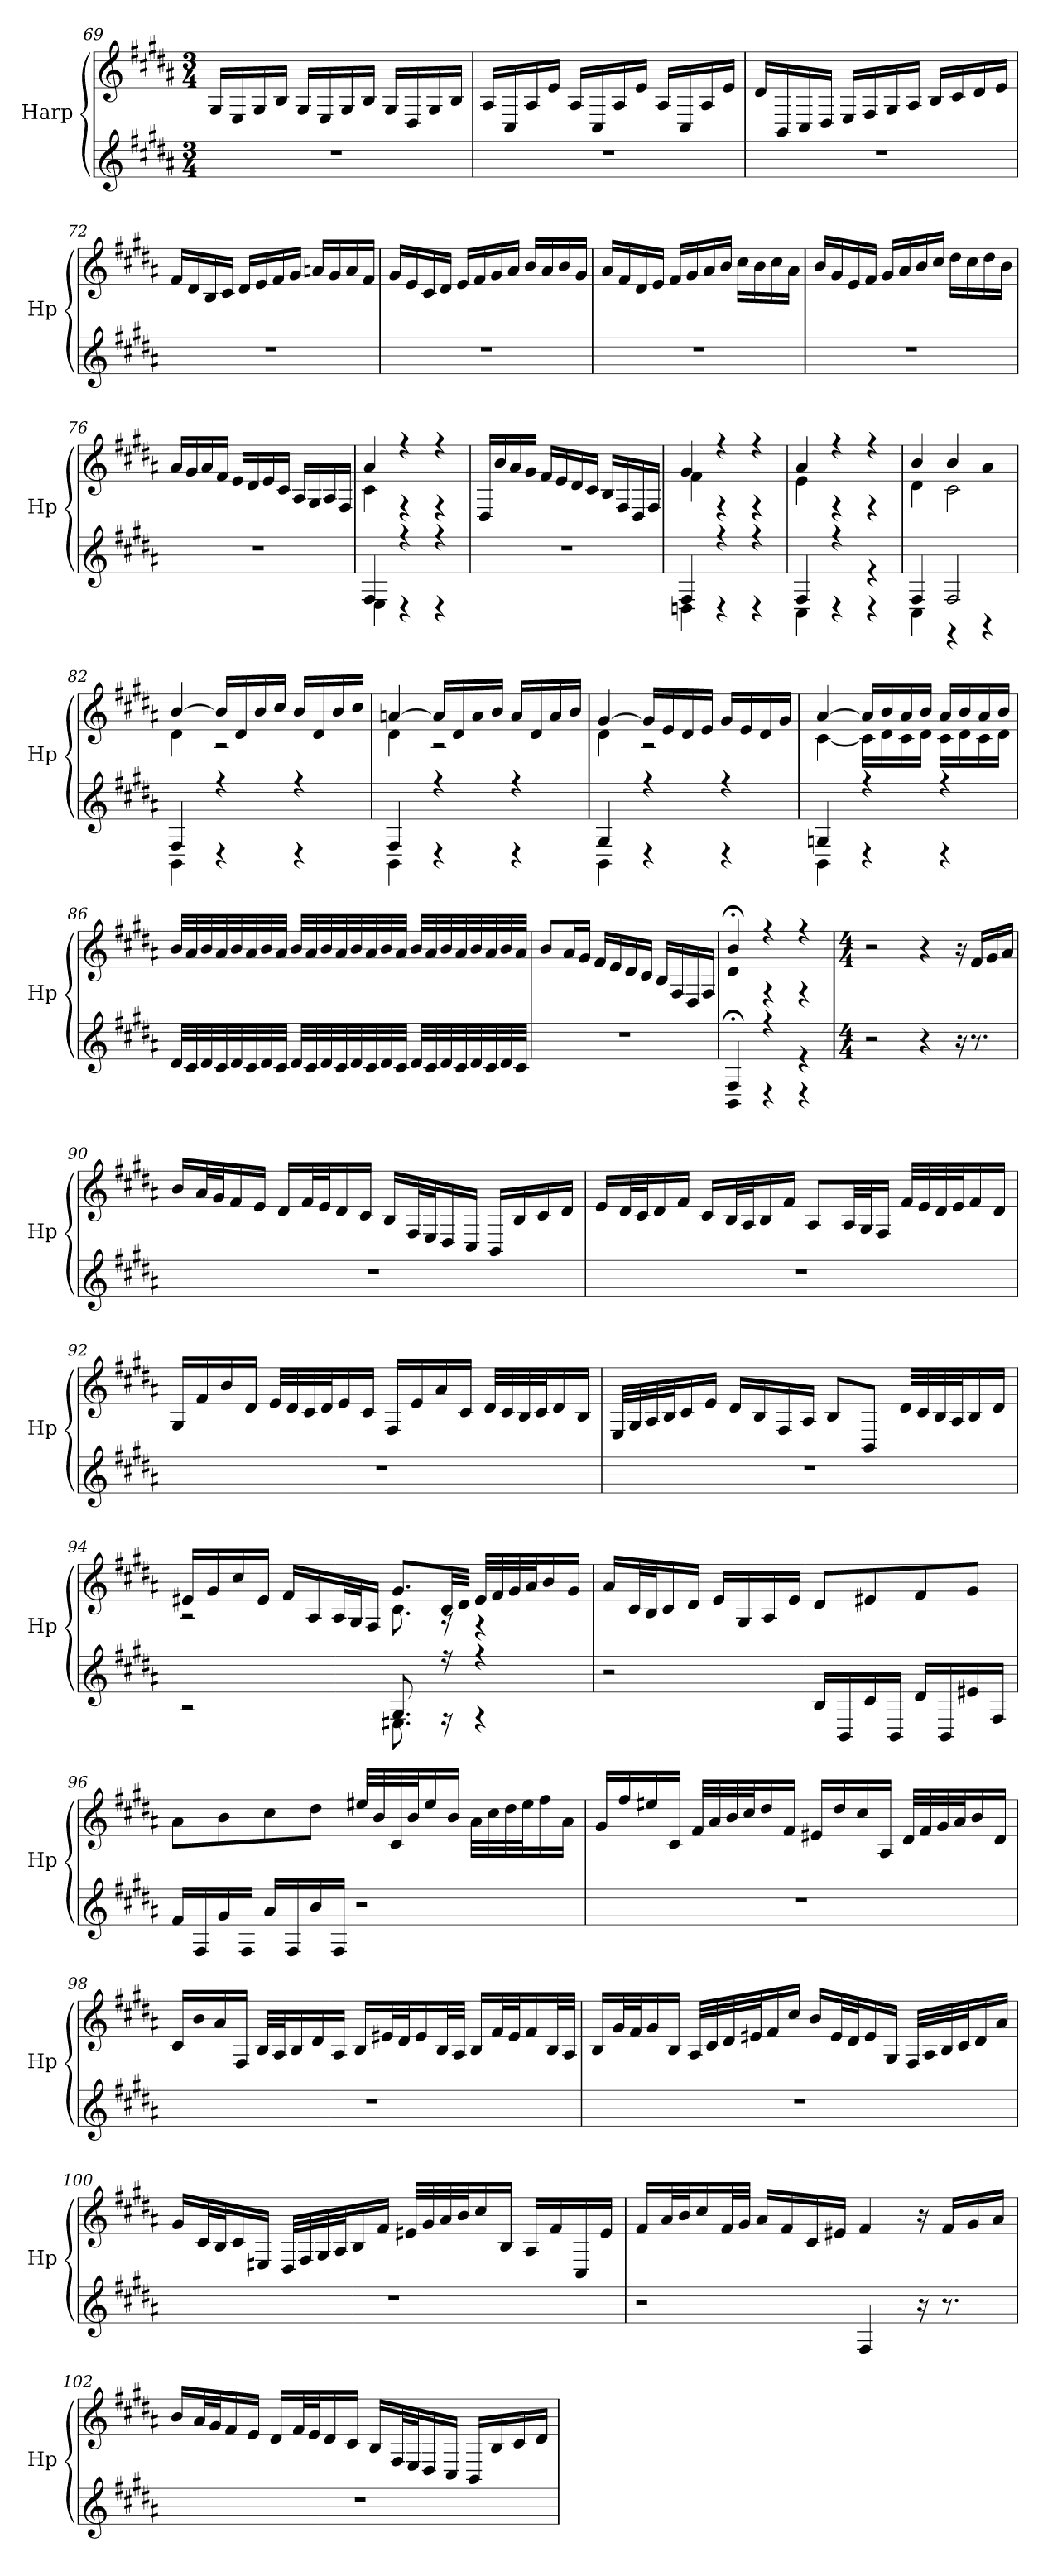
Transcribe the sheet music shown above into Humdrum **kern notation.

**kern	**kern
*part1	*part1
*staff2	*staff1
*I"Harp	*
*I'Hp	*
!!LO:PB:g=z
*clefG2	*clefG2
*k[f#c#g#d#a#]	*k[f#c#g#d#a#]
*M3/4	*M3/4
=69	=69
2.r	16G#/LL
.	16E/
.	16G#/
.	16B/JJ
.	16G#/LL
.	16E/
.	16G#/
.	16B/JJ
.	16G#/LL
.	16D#/
.	16G#/
.	16B/JJ
=70	=70
2.r	16A#/LL
.	16C#/
.	16A#/
.	16e/JJ
.	16A#/LL
.	16C#/
.	16A#/
.	16e/JJ
.	16A#/LL
.	16C#/
.	16A#/
.	16e/JJ
!!LO:LB:g=z
=71	=71
2.r	16d#/LL
.	16BB/
.	16C#/
.	16D#/JJ
.	16E/LL
.	16F#/
.	16G#/
.	16A#/JJ
.	16B/LL
.	16c#/
.	16d#/
.	16e/JJ
=72	=72
2.r	16f#/LL
.	16d#/
.	16B/
.	16c#/JJ
.	16d#/LL
.	16e/
.	16f#/
.	16g#/JJ
.	16an/LL
.	16g#/
.	16a/
.	16f#/JJ
=73	=73
2.r	16g#/LL
.	16e/
.	16c#/
.	16d#/JJ
.	16e/LL
.	16f#/
.	16g#/
.	16a#/JJ
.	16b/LL
.	16a#/
.	16b/
.	16g#/JJ
!!LO:LB:g=z
=74	=74
2.r	16a#/LL
.	16f#/
.	16d#/
.	16e/JJ
.	16f#/LL
.	16g#/
.	16a#/
.	16b/JJ
.	16cc#\LL
.	16b\
.	16cc#\
.	16a#\JJ
=75	=75
2.r	16b/LL
.	16g#/
.	16e/
.	16f#/JJ
.	16g#/LL
.	16a#/
.	16b/
.	16cc#/JJ
.	16dd#\LL
.	16cc#\
.	16dd#\
.	16b\JJ
=76	=76
2.r	16a#/LL
.	16g#/
.	16a#/
.	16f#/JJ
.	16e/LL
.	16d#/
.	16e/
.	16c#/JJ
.	16A#/LL
.	16G#/
.	16A#/
.	16F#/JJ
=77	=77
*^	*^
4F#/	4E\	4a#/	4c#\
4r	4rD	4r	4rF
4r	4rD	4r	4rF
*v	*v	*	*
*	*v	*v
!!LO:LB:g=z
=78	=78
2.r	16D#/LL
.	16b/
.	16a#/
.	16g#/JJ
.	16f#/LL
.	16e/
.	16d#/
.	16c#/JJ
.	16B/LL
.	16F#/
.	16D#/
.	16F#/JJ
=79	=79
*^	*^
4F#/	4Dn\	4g#/	4f#\
4r	4rD	4r	4rF
4r	4rD	4r	4rF
=80	=80	=80	=80
4F#/	4C#\	4a#/	4e\
4r	4rD	4r	4rF
4re	4rD	4r	4rF
=81	=81	=81	=81
4F#/	4C#\	4b/	4d#\
2F#/	4rEE	4b/	2c#\
.	4rGG	4a#/	.
=82	=82	=82	=82
4F#/	4BB\	[4b/	4d#\
4r	4rD	16b/LL]	2rA
.	.	16d#/	.
.	.	16b/	.
.	.	16cc#/JJ	.
4r	4rD	16b/LL	.
.	.	16d#/	.
.	.	16b/	.
.	.	16cc#/JJ	.
!!LO:LB:g=z	!!
=83	=83	=83	=83
4F#/	4BB\	[4an/	4d#\
4r	4rD	16a/LL]	2rA
.	.	16d#/	.
.	.	16a/	.
.	.	16b/JJ	.
4r	4rD	16a/LL	.
.	.	16d#/	.
.	.	16a/	.
.	.	16b/JJ	.
=84	=84	=84	=84
4G#/	4BB\	[4g#/	4d#\
4r	4rD	16g#/LL]	2rA
.	.	16e/	.
.	.	16d#/	.
.	.	16e/JJ	.
4r	4rD	16g#/LL	.
.	.	16e/	.
.	.	16d#/	.
.	.	16g#/JJ	.
=85	=85	=85	=85
4Gn/	4BB\	[4a#/	[4c#\
4r	4rD	16a#/LL]	16c#\LL]
.	.	16b/	16d#\
.	.	16a#/	16c#\
.	.	16b/JJ	16d#\JJ
4r	4rD	16a#/LL	16c#\LL
.	.	16b/	16d#\
.	.	16a#/	16c#\
.	.	16b/JJ	16d#\JJ
*v	*v	*	*
*	*v	*v
!!LO:PB:g=z
=86	=86
32d#/LLL	32b/LLL
32c#/	32a#/
32d#/	32b/
32c#/	32a#/
32d#/	32b/
32c#/	32a#/
32d#/	32b/
32c#/JJJ	32a#/JJJ
32d#/LLL	32b/LLL
32c#/	32a#/
32d#/	32b/
32c#/	32a#/
32d#/	32b/
32c#/	32a#/
32d#/	32b/
32c#/JJJ	32a#/JJJ
32d#/LLL	32b/LLL
32c#/	32a#/
32d#/	32b/
32c#/	32a#/
32d#/	32b/
32c#/	32a#/
32d#/	32b/
32c#/JJJ	32a#/JJJ
=87	=87
2.r	8b/L
.	16a#/L
.	16g#/JJ
.	16f#/LL
.	16e/
.	16d#/
.	16c#/JJ
.	16B/LL
.	16F#/
.	16D#/
.	16F#/JJ
=88	=88
*^	*^
4F#;</	4BB\	4b;</	4d#\
4r	4rD	4r	4rF
4re	4rD	4r	4rF
*v	*v	*	*
*	*v	*v
!!LO:LB:g=z
=89	=89
*M4/4	*M4/4
*^	*^
!	!	!LO:TX:a:B:t=Andante	!
*v	*v	*	*
*	*v	*v
2r	2r
4r	4r
16r	16r
8.r	16f#/LL
.	16g#/
.	16a#/JJ
=90	=90
1r	16b/LL
.	32a#/L
.	32g#/J
.	16f#/
.	16e/JJ
.	16d#/LL
.	32f#/L
.	32e/J
.	16d#/
.	16c#/JJ
.	16B/LL
.	32F#/L
.	32E/J
.	16D#/
.	16C#/JJ
.	16BB/LL
.	16B/
.	16c#/
.	16d#/JJ
!!LO:LB:g=z
=91	=91
1r	16e/LL
.	32d#/L
.	32c#/J
.	16d#/
.	16f#/JJ
.	16c#/LL
.	32B/L
.	32A#/J
.	16B/
.	16f#/JJ
.	8A#/L
.	32A#/LL
.	32G#/J
.	16F#/JJ
.	32f#/LLL
.	32e/
.	32d#/
.	32e/J
.	16f#/
.	16d#/JJ
=92	=92
1r	16G#/LL
.	16f#/
.	16b/
.	16d#/JJ
.	32e/LLL
.	32d#/
.	32c#/
.	32d#/J
.	16e/
.	16c#/JJ
.	16F#/LL
.	16e/
.	16a#/
.	16c#/JJ
.	32d#/LLL
.	32c#/
.	32B/
.	32c#/J
.	16d#/
.	16B/JJ
!!LO:LB:g=z
=93	=93
1r	32E/LLL
.	32G#/
.	32A#/
.	32B/J
.	16c#/
.	16e/JJ
.	16d#/LL
.	16B/
.	16F#/
.	16A#/JJ
.	8B/L
.	8BB/J
.	32d#/LLL
.	32c#/
.	32B/
.	32A#/J
.	16B/
.	16d#/JJ
=94	=94
*^	*^
2rA	2r	16e#X/LL	2rA
.	.	16g#/	.
.	.	16cc#/	.
.	.	16e#/JJ	.
.	.	16f#/LL	.
.	.	16A#/	.
.	.	32A#/L	.
.	.	32G#/J	.
.	.	16F#/JJ	.
8.G#/	8.E#X\	8.g#/L	8.c#\
16r	16rF	32c#/LL	16rA
.	.	32d#/JJJ	.
4r	4rF	32e#/LLL	4rF
.	.	32f#/	.
.	.	32g#/	.
.	.	32a#/J	.
.	.	16b/	.
.	.	16g#/JJ	.
*v	*v	*	*
*	*v	*v
!!LO:LB:g=z
=95	=95
2r	16a#/LL
.	32c#/L
.	32B/J
.	16c#/
.	16d#/JJ
.	16e/LL
.	16G#/
.	16A#/
.	16e/JJ
16B/LL	8d#/L
16BB/	.
16c#/	8e#X/
16BB/JJ	.
16d#/LL	8f#/
16BB/	.
16e#X/	8g#/J
16F#/JJ	.
=96	=96
16f#/LL	8a#\L
16F#/	.
16g#/	8b\
16F#/JJ	.
16a#/LL	8cc#\
16F#/	.
16b/	8dd#\J
16F#/JJ	.
2r	32ee#X/LLL
.	32b/
.	32c#/
.	32b/J
.	16ee#/
.	16b/JJ
.	32a#\LLL
.	32cc#\
.	32dd#\
.	32ee#\J
.	16ff#\
.	16a#\JJ
!!LO:LB:g=z
=97	=97
1r	16g#/LL
.	16ff#/
.	16ee#X/
.	16c#/JJ
.	32f#/LLL
.	32a#/
.	32b/
.	32cc#/J
.	16dd#/
.	16f#/JJ
.	16e#X/LL
.	16dd#/
.	16cc#/
.	16A#/JJ
.	32d#/LLL
.	32f#/
.	32g#/
.	32a#/J
.	16b/
.	16d#/JJ
!!LO:PB:g=z
=98	=98
1r	16c#/LL
.	16b/
.	16a#/
.	16F#/JJ
.	32B/LLL
.	32A#/J
.	16B/
.	16d#/
.	16A#/JJ
.	16B/LL
.	32e#X/L
.	32d#/J
.	16e#/
.	32B/L
.	32A#/JJJ
.	16B/LL
.	32f#/L
.	32e#/J
.	16f#/
.	32B/L
.	32A#/JJJ
!!LO:LB:g=z
=99	=99
1r	16B/LL
.	32g#/L
.	32f#/J
.	16g#/
.	16B/JJ
.	32A#/LLL
.	32c#/
.	32d#/
.	32e#X/J
.	16f#/
.	16cc#/JJ
.	16b/LL
.	32e#/L
.	32d#/J
.	16e#/
.	16G#/JJ
.	32F#/LLL
.	32A#/
.	32B/
.	32c#/J
.	16d#/
.	16a#/JJ
!!LO:LB:g=z
=100	=100
1r	16g#/LL
.	32c#/L
.	32B/J
.	16c#/
.	16E#X/JJ
.	32D#/LLL
.	32F#/
.	32G#/
.	32A#/J
.	16B/
.	16f#/JJ
.	32e#X/LLL
.	32g#/
.	32a#/
.	32b/J
.	16cc#/
.	16B/JJ
.	16A#/LL
.	16f#/
.	16C#/
.	16e#/JJ
=101	=101
2r	16f#/LL
.	32a#/L
.	32b/J
.	16cc#/
.	32f#/L
.	32g#/JJJ
.	16a#/LL
.	16f#/
.	16c#/
.	16e#X/JJ
4F#/	4f#/
16r	16r
8.r	16f#/LL
.	16g#/
.	16a#/JJ
!!LO:LB:g=z
=102	=102
1r	16b/LL
.	32a#/L
.	32g#/J
.	16f#/
.	16e/JJ
.	16d#/LL
.	32f#/L
.	32e/J
.	16d#/
.	16c#/JJ
.	16B/LL
.	32F#/L
.	32E/J
.	16D#/
.	16C#/JJ
.	16BB/LL
.	16B/
.	16c#/
.	16d#/JJ
=	=
*-	*-
